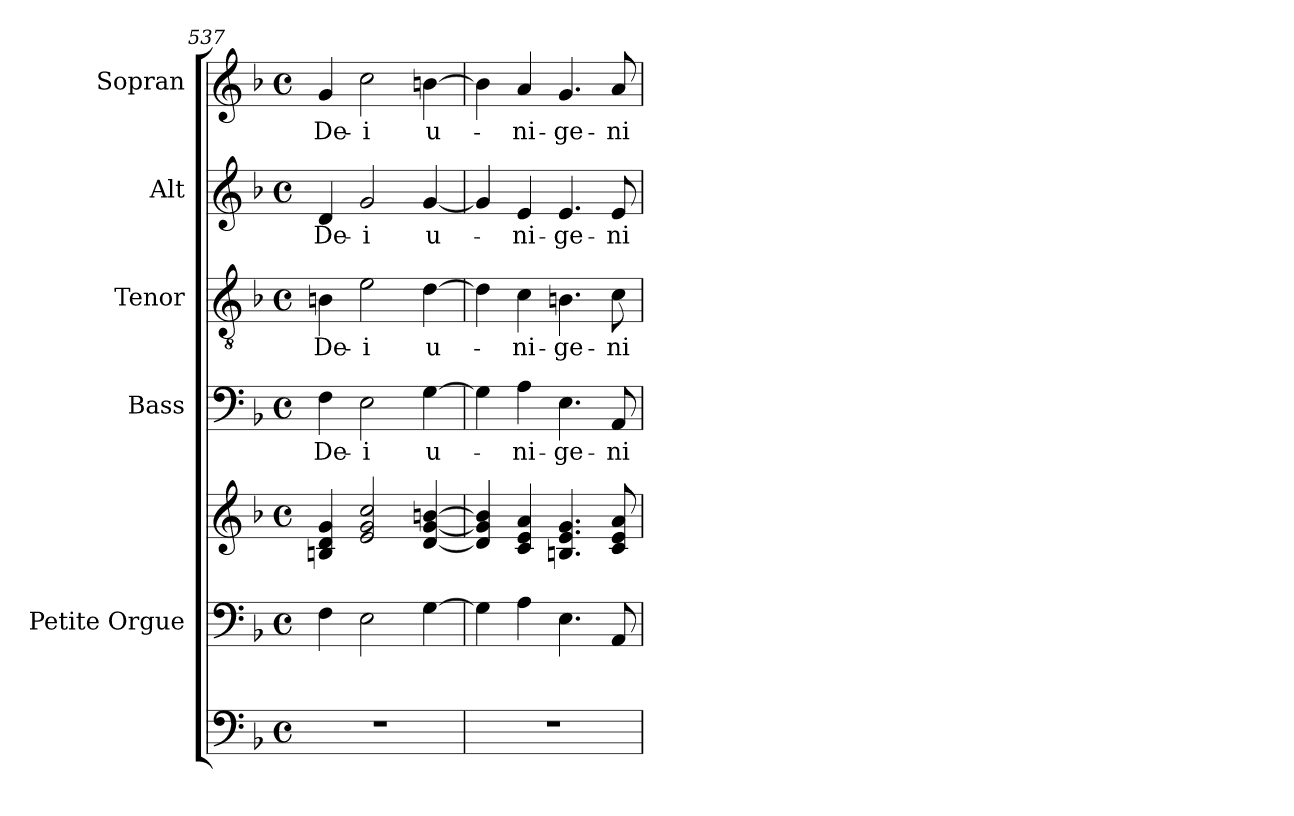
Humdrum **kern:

**kern	**kern	**kern	**kern	**text	**kern	**text	**kern	**text	**kern	**text
*part6	*part5	*part5	*part4	*part4	*part3	*part3	*part2	*part2	*part1	*part1
*staff7	*staff6	*staff5	*staff4	*staff4	*staff3	*staff3	*staff2	*staff2	*staff1	*staff1
*	*I"Petite Orgue	*	*I"Bass	*	*I"Tenor	*	*I"Alt	*	*I"Sopran	*
*	*I'Org. 1	*	*I'B.	*	*I'T.	*	*I'A.	*	*I'S.	*
*clefF4	*clefF4	*clefG2	*clefF4	*	*clefGv2	*	*clefG2	*	*clefG2	*
*k[b-]	*k[b-]	*k[b-]	*k[b-]	*	*k[b-]	*	*k[b-]	*	*k[b-]	*
*F:	*F:	*F:	*F:	*	*F:	*	*F:	*	*F:	*
*M4/4	*M4/4	*M4/4	*M4/4	*	*M4/4	*	*M4/4	*	*M4/4	*
*met(c)	*met(c)	*met(c)	*met(c)	*	*met(c)	*	*met(c)	*	*met(c)	*
=537	=537	=537	=537	=537	=537	=537	=537	=537	=537	=537
!	!	!	!	!LO:LY:b	!	!LO:LY:b	!	!LO:LY:b	!	!LO:LY:b
1r	4F\	4Bn/ 4d/ 4g/	4F\	De-	4Bn\	De-	4d/	De-	4g/	De-
!	!	!	!	!LO:LY:b	!	!LO:LY:b	!	!LO:LY:b	!	!LO:LY:b
.	2E\	2e/ 2g/ 2cc/	2E\	-i	2e\	-i	2g/	-i	2cc\	-i
!	!	!	!	!LO:LY:b	!	!LO:LY:b	!	!LO:LY:b	!	!LO:LY:b
.	[4G\	[4d/ [4g/ [4bn/	[4G\	u-	[4d\	u-	[4g/	u-	[4bn\	u-
!!LO:LB:g=z
=538	=538	=538	=538	=538	=538	=538	=538	=538	=538	=538
1r	4G\]	4d/] 4g/] 4b/]	4G\]	.	4d\]	.	4g/]	.	4b\]	.
!	!	!	!	!LO:LY:b	!	!LO:LY:b	!	!LO:LY:b	!	!LO:LY:b
.	4A\	4c/ 4e/ 4a/	4A\	-ni-	4c\	-ni-	4e/	-ni-	4a/	-ni-
!	!	!	!	!LO:LY:b	!	!LO:LY:b	!	!LO:LY:b	!	!LO:LY:b
.	4.E\	4.Bn/ 4.e/ 4.g/	4.E\	-ge-	4.Bn\	-ge-	4.e/	-ge-	4.g/	-ge-
!	!	!	!	!LO:LY:b	!	!LO:LY:b	!	!LO:LY:b	!	!LO:LY:b
.	8AA/	8c/ 8e/ 8a/	8AA/	-ni-	8c\	-ni-	8e/	-ni-	8a/	-ni-
=	=	=	=	=	=	=	=	=	=	=
*-	*-	*-	*-	*-	*-	*-	*-	*-	*-	*-
